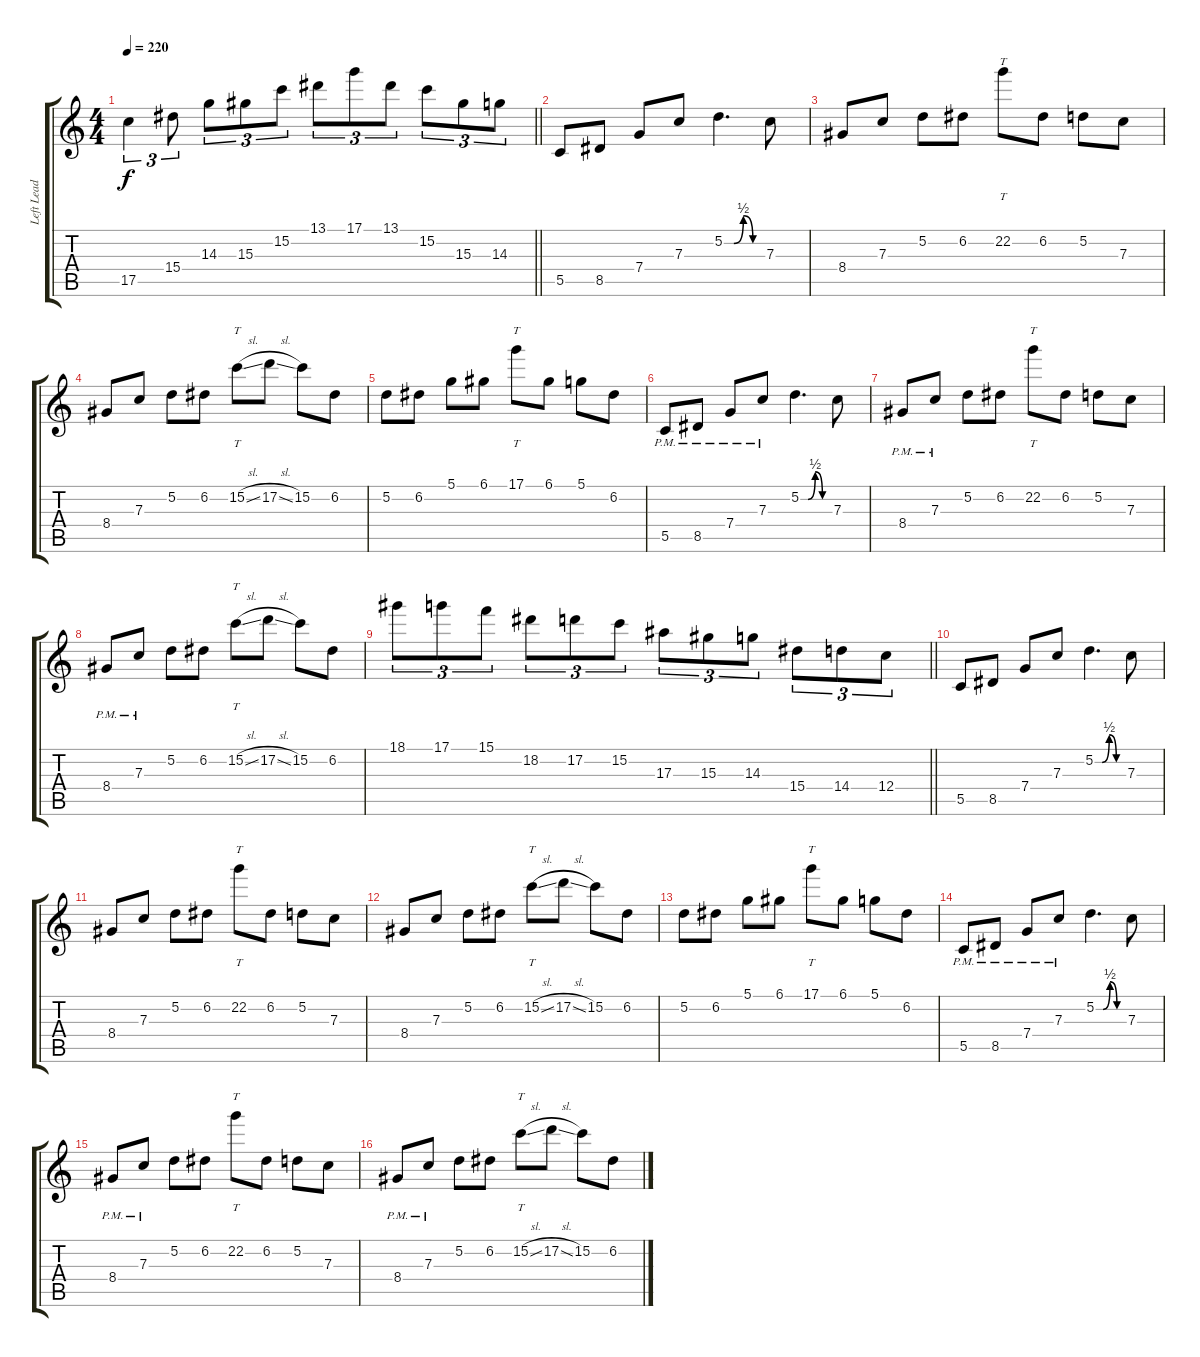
\track ("Left Lead 1" "Left Lead ") {instrument distortionguitar}
\staff {score tabs}
\tuning (D4 A3 F3 C3 G2 C2) {hide}
\ts (4 4)
\tempo 220
\clef g2
\barLineRight lightlight
\ks c
17.5.4{tu (3 2) dy f} 15.4.8{tu (3 2)} 14.3.8{tu (3 2)} 15.3.8{tu (3 2)} 15.2.8{tu (3 2)} 13.1.8{tu (3 2)} 17.1.8{tu (3 2)} 13.1.8{tu (3 2)} 15.2.8{tu (3 2)} 15.3.8{tu (3 2)} 14.3.8{tu (3 2)} |
5.5.8 8.5.8 7.4.8 7.3.8 5.2{be (custom 0 0 15 0 30 2 45 0 60 0)}.4{d} 7.3.8 |
8.4.8 7.3.8 5.2.8 6.2.8 22.2.8{tt} 6.2.8 5.2.8 7.3.8 |
8.4.8 7.3.8 5.2.8 6.2.8 15.2{sl}.8{tt} 17.2{sl}.8 15.2.8 6.2.8 |
5.2.8 6.2.8 5.1.8 6.1.8 17.1.8{tt} 6.1.8 5.1.8 6.2.8 |
5.5{pm}.8 8.5{pm}.8 7.4{pm}.8 7.3{pm}.8 5.2{be (custom 0 0 15 0 30 2 45 0 60 0)}.4{d} 7.3.8 |
8.4{pm}.8 7.3{pm}.8 5.2.8 6.2.8 22.2.8{tt} 6.2.8 5.2.8 7.3.8 |
8.4{pm}.8 7.3{pm}.8 5.2.8 6.2.8 15.2{sl}.8{tt} 17.2{sl}.8 15.2.8 6.2.8 |
\barLineRight lightlight
18.1.8{tu (3 2)} 17.1.8{tu (3 2)} 15.1.8{tu (3 2)} 18.2.8{tu (3 2)} 17.2.8{tu (3 2)} 15.2.8{tu (3 2)} 17.3.8{tu (3 2)} 15.3.8{tu (3 2)} 14.3.8{tu (3 2)} 15.4.8{tu (3 2)} 14.4.8{tu (3 2)} 12.4.8{tu (3 2)} |
\section ("" "")
5.5.8{volume 16} 8.5.8 7.4.8 7.3.8 5.2{be (custom 0 0 15 0 30 2 45 0 60 0)}.4{d} 7.3.8 |
8.4.8 7.3.8 5.2.8 6.2.8 22.2.8{tt} 6.2.8 5.2.8 7.3.8 |
8.4.8 7.3.8 5.2.8 6.2.8 15.2{sl}.8{tt} 17.2{sl}.8 15.2.8 6.2.8 |
5.2.8 6.2.8 5.1.8 6.1.8 17.1.8{tt} 6.1.8 5.1.8 6.2.8 |
5.5{pm}.8 8.5{pm}.8 7.4{pm}.8 7.3{pm}.8 5.2{be (custom 0 0 15 0 30 2 45 0 60 0)}.4{d} 7.3.8 |
8.4{pm}.8 7.3{pm}.8 5.2.8 6.2.8 22.2.8{tt} 6.2.8 5.2.8 7.3.8 |
8.4{pm}.8 7.3{pm}.8 5.2.8 6.2.8 15.2{sl}.8{tt} 17.2{sl}.8 15.2.8 6.2.8
